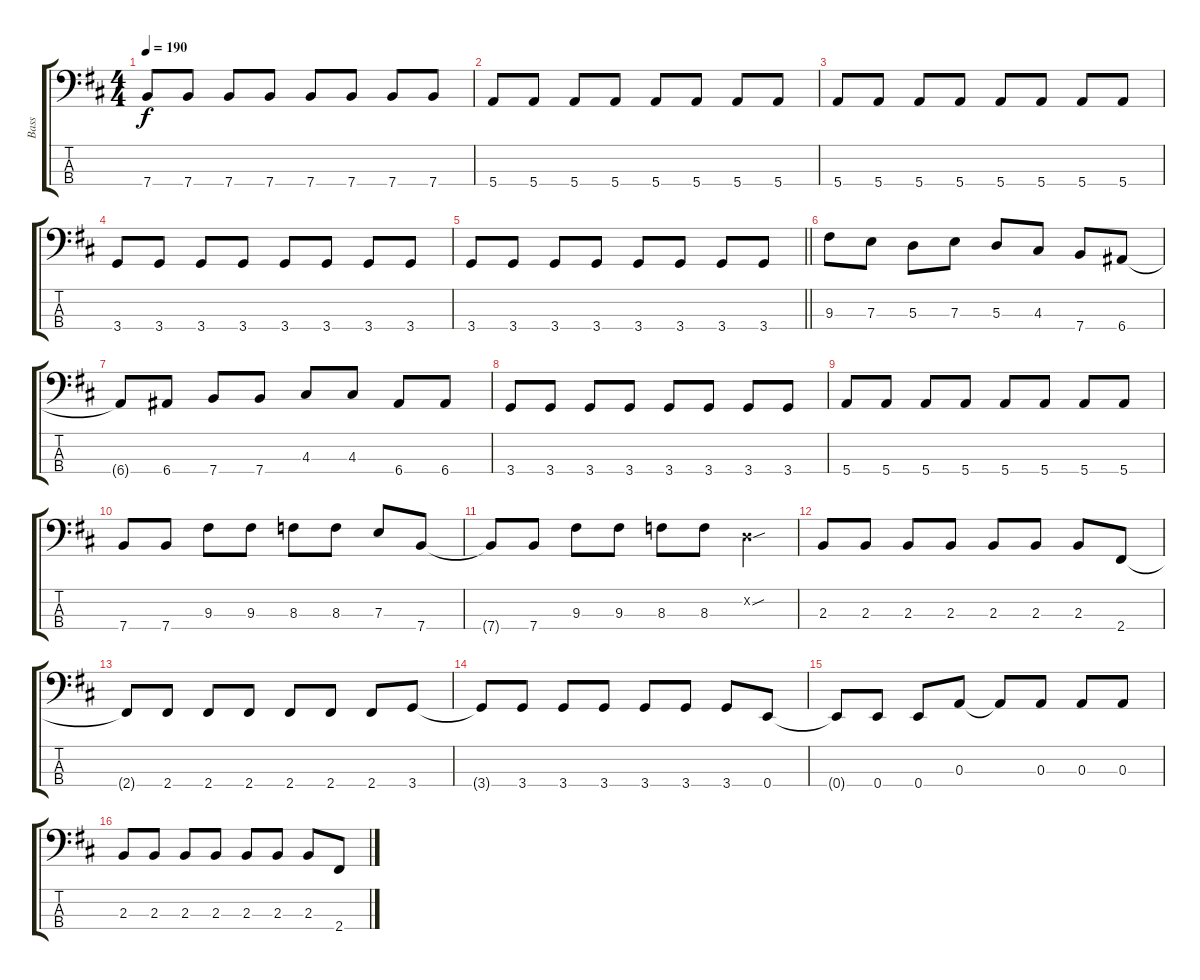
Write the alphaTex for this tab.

\track ("Bass" "Bass") {instrument electricbassfinger}
\staff {score tabs}
\tuning (G2 D2 A1 E1) {hide}
\ts (4 4)
\tempo 190
\clef f4
\ks d
7.4.8{dy f} 7.4.8 7.4.8 7.4.8 7.4.8 7.4.8 7.4.8 7.4.8 |
5.4.8 5.4.8 5.4.8 5.4.8 5.4.8 5.4.8 5.4.8 5.4.8 |
5.4.8 5.4.8 5.4.8 5.4.8 5.4.8 5.4.8 5.4.8 5.4.8 |
3.4.8 3.4.8 3.4.8 3.4.8 3.4.8 3.4.8 3.4.8 3.4.8 |
\barLineRight lightlight
3.4.8 3.4.8 3.4.8 3.4.8 3.4.8 3.4.8 3.4.8 3.4.8 |
9.3.8 7.3.8 5.3.8 7.3.8 5.3.8 4.3.8 7.4.8 6.4.8 |
6.4{t}.8 6.4.8 7.4.8 7.4.8 4.3.8 4.3.8 6.4.8 6.4.8 |
3.4.8 3.4.8 3.4.8 3.4.8 3.4.8 3.4.8 3.4.8 3.4.8 |
5.4.8 5.4.8 5.4.8 5.4.8 5.4.8 5.4.8 5.4.8 5.4.8 |
7.4.8 7.4.8 9.3.8 9.3.8 8.3.8 8.3.8 7.3.8 7.4.8 |
7.4{t}.8 7.4.8 9.3.8 9.3.8 8.3.8 8.3.8 0.2{sou x}.4 |
2.3.8 2.3.8 2.3.8 2.3.8 2.3.8 2.3.8 2.3.8 2.4.8 |
2.4{t}.8 2.4.8 2.4.8 2.4.8 2.4.8 2.4.8 2.4.8 3.4.8 |
3.4{t}.8 3.4.8 3.4.8 3.4.8 3.4.8 3.4.8 3.4.8 0.4.8 |
0.4{t}.8 0.4.8 0.4.8 0.3.8 0.3{t}.8 0.3.8 0.3.8 0.3.8 |
2.3.8 2.3.8 2.3.8 2.3.8 2.3.8 2.3.8 2.3.8 2.4.8
